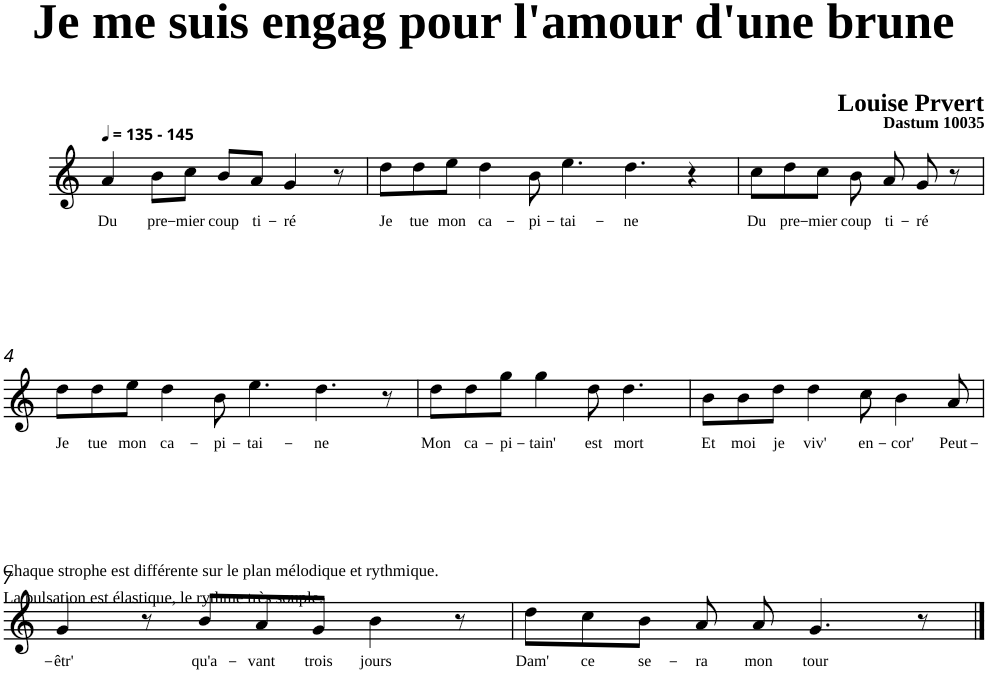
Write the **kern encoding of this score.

**kern	**text
*part1	*part1
*staff1	*staff1
*clefG2	*
*k[]	*
=1	=1
!LO:TX:a:B:t=- 145	!
!	!LO:LY:b
4a/	Du
!	!LO:LY:b
8b\L	pre-
!	!LO:LY:b
8cc\J	-mier
!	!LO:LY:b
8b/L	coup
!	!LO:LY:b
8a/J	ti-
!	!LO:LY:b
4g/	-ré
8r	.
=2	=2
!	!LO:LY:b
8dd\L	Je
!	!LO:LY:b
8dd\	tue
!	!LO:LY:b
8ee\J	mon
!	!LO:LY:b
4dd\	ca-
!	!LO:LY:b
8b\	-pi-
!	!LO:LY:b
[4ee\	-tai-
8ryy	.
!	!LO:LY:b
4.dd\	-ne
4r	.
=3	=3
!	!LO:LY:b
8cc\L	Du
8ee\]	.
!	!LO:LY:b
8dd\	pre-
!	!LO:LY:b
8cc\J	-mier
!	!LO:LY:b
8b\	coup
!	!LO:LY:b
8a/	ti-
!	!LO:LY:b
8g/	-ré
8r	.
!!LO:LB:g=z
=4	=4
!	!LO:LY:b
8dd\L	Je
!	!LO:LY:b
8dd\	tue
!	!LO:LY:b
8ee\J	mon
!	!LO:LY:b
4dd\	ca-
!	!LO:LY:b
8b\	-pi-
!	!LO:LY:b
[4ee\	-tai-
8ryy	.
!	!LO:LY:b
4.dd\	-ne
8r	.
=5	=5
!	!LO:LY:b
8dd\L	Mon
8ee\]	.
!	!LO:LY:b
8dd\	ca-
!	!LO:LY:b
8gg\J	-pi-
!	!LO:LY:b
4gg\	-tain'
!	!LO:LY:b
8dd\	est
!	!LO:LY:b
[4dd\	mort
=6	=6
!	!LO:LY:b
8b\L	Et
8dd\]	.
!	!LO:LY:b
8b\	moi
!	!LO:LY:b
8dd\J	je
!	!LO:LY:b
4dd\	viv'
!	!LO:LY:b
8cc\	en-
!	!LO:LY:b
4b\	-cor'
!	!LO:LY:b
8a/	Peut-
!!LO:LB:g=z
=7	=7
!	!LO:LY:b
4g/	-êtr'
8r	.
!	!LO:LY:b
8b/L	qu'a-
!	!LO:LY:b
8a/	-vant
!	!LO:LY:b
8g/J	trois
!	!LO:LY:b
4b\	jours
8r	.
=8	=8
!	!LO:LY:b
8dd\L	Dam'
!	!LO:LY:b
8cc\	ce
!	!LO:LY:b
8b\J	se-
!	!LO:LY:b
8a/	-ra
!	!LO:LY:b
8a/	mon
!	!LO:LY:b
4.g/	tour
8r	.
==	==
*-	*-
